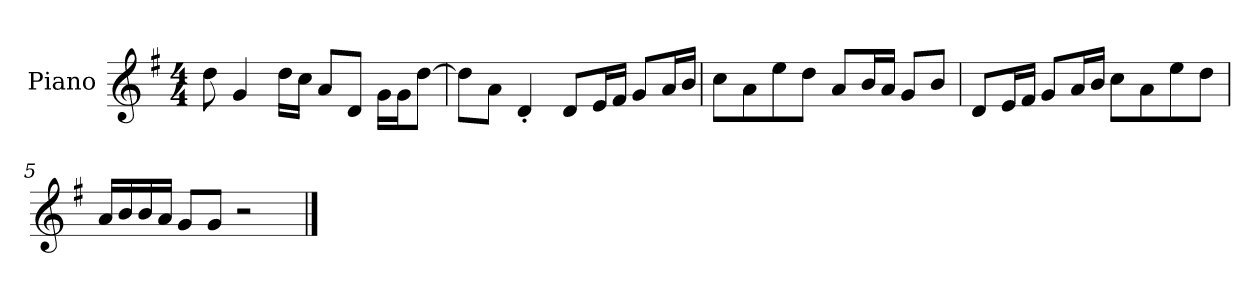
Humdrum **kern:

**kern
*part1
*staff1
*I"Piano
*I'P-no
*clefG2
*k[f#]
*M4/4
*MM90
=1
8dd\
4g/
16dd\LL
16cc\JJ
8a/L
8d/J
16g\LL
16g\J
[8dd\J
=2
8dd\L]
8a\J
4d'/
8d/L
16e/L
16f#/JJ
8g/L
16a/L
16b/JJ
=3
8cc\L
8a\
8ee\
8dd\J
8a/L
16b/L
16a/JJ
8g/L
8b/J
=4
8d/L
16e/L
16f#/JJ
8g/L
16a/L
16b/JJ
8cc\L
8a\
8ee\
8dd\J
!!LO:LB:g=z
=5
16a/LL
16b/
16b/
16a/JJ
8g/L
8g/J
2r
==
*-
